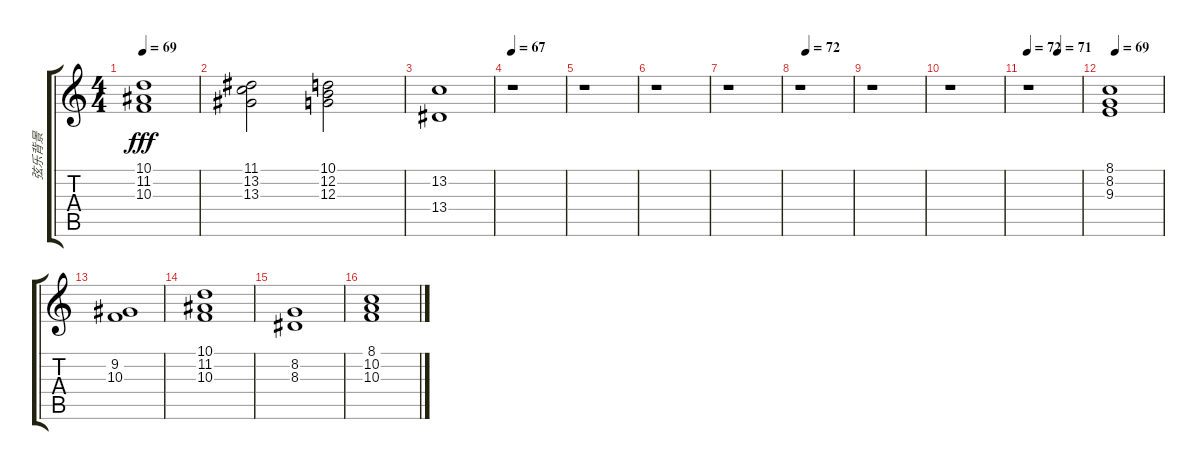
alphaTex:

\track ("弦乐背景" "弦乐背景") {instrument pad2warm}
\staff {score tabs}
\tuning (E4 B3 G3 D3 A2 E2) {hide}
\ts (4 4)
\tempo 69
\clef g2
\ks c
(10.1 11.2 10.3).1{dy fff} |
(11.1 13.2 13.3).2 (10.1 12.2 12.3).2 |
(13.2 13.4).1 |
\tempo 67
r.1 |
r.1 |
r.1 |
r.1 |
\tempo (72 0.125)
r.1 |
r.1 |
r.1 |
\tempo 72
\tempo (71 0.5625)
r.1 |
\tempo (69 0.125)
(8.1 8.2 9.3).1 |
(9.2 10.3).1 |
(10.1 11.2 10.3).1 |
(8.2 8.3).1 |
(8.1 10.2 10.3).1
